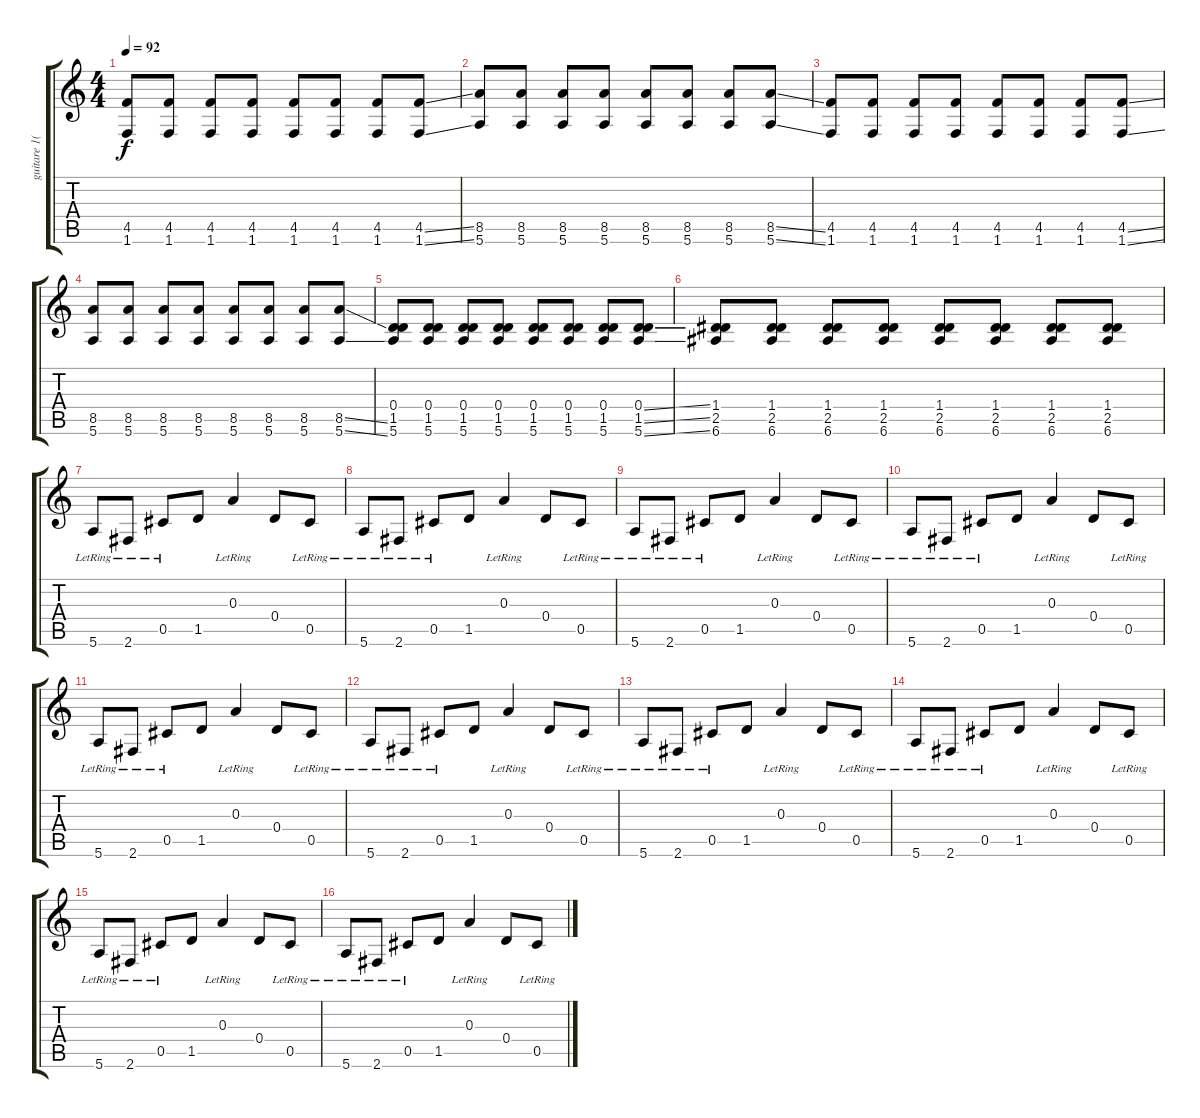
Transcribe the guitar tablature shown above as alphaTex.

\track ("guitare 1(Ben)" "guitare 1(") {instrument electricguitarclean}
\staff {score tabs}
\tuning (E4 B3 A3 D3 Db3 E2) {hide}
\ts (4 4)
\tempo 92
\clef g2
\ks c
(4.5 1.6).8{dy f instrument distortionguitar} (4.5 1.6).8 (4.5 1.6).8 (4.5 1.6).8 (4.5 1.6).8 (4.5 1.6).8 (4.5 1.6).8 (4.5{ss} 1.6{ss}).8 |
(8.5 5.6).8 (8.5 5.6).8 (8.5 5.6).8 (8.5 5.6).8 (8.5 5.6).8 (8.5 5.6).8 (8.5 5.6).8 (8.5{ss} 5.6{ss}).8 |
(4.5 1.6).8{instrument distortionguitar} (4.5 1.6).8 (4.5 1.6).8 (4.5 1.6).8 (4.5 1.6).8 (4.5 1.6).8 (4.5 1.6).8 (4.5{ss} 1.6{ss}).8 |
(8.5 5.6).8 (8.5 5.6).8 (8.5 5.6).8 (8.5 5.6).8 (8.5 5.6).8 (8.5 5.6).8 (8.5 5.6).8 (8.5{ss} 5.6{ss}).8 |
(0.4 1.5 5.6).8 (0.4 1.5 5.6).8 (0.4 1.5 5.6).8 (0.4 1.5 5.6).8 (0.4 1.5 5.6).8 (0.4 1.5 5.6).8 (0.4 1.5 5.6).8 (0.4{ss} 1.5{ss} 5.6{ss}).8 |
(1.4 2.5 6.6).8 (1.4 2.5 6.6).8 (1.4 2.5 6.6).8 (1.4 2.5 6.6).8 (1.4 2.5 6.6).8 (1.4 2.5 6.6).8 (1.4 2.5 6.6).8 (1.4 2.5 6.6).8 |
5.6{lr}.8{instrument electricguitarclean} 2.6{lr}.8 0.5{lr}.8 1.5.8 0.3{lr}.4 0.4.8 0.5{lr}.8 |
5.6{lr}.8 2.6{lr}.8 0.5{lr}.8 1.5.8 0.3{lr}.4 0.4.8 0.5{lr}.8 |
5.6{lr}.8 2.6{lr}.8 0.5{lr}.8 1.5.8 0.3{lr}.4 0.4.8 0.5{lr}.8 |
5.6{lr}.8 2.6{lr}.8 0.5{lr}.8 1.5.8 0.3{lr}.4 0.4.8 0.5{lr}.8 |
5.6{lr}.8 2.6{lr}.8 0.5{lr}.8 1.5.8 0.3{lr}.4 0.4.8 0.5{lr}.8 |
5.6{lr}.8 2.6{lr}.8 0.5{lr}.8 1.5.8 0.3{lr}.4 0.4.8 0.5{lr}.8 |
5.6{lr}.8 2.6{lr}.8 0.5{lr}.8 1.5.8 0.3{lr}.4 0.4.8 0.5{lr}.8 |
5.6{lr}.8 2.6{lr}.8 0.5{lr}.8 1.5.8 0.3{lr}.4 0.4.8 0.5{lr}.8 |
5.6{lr}.8 2.6{lr}.8 0.5{lr}.8 1.5.8 0.3{lr}.4 0.4.8 0.5{lr}.8 |
5.6{lr}.8 2.6{lr}.8 0.5{lr}.8 1.5.8 0.3{lr}.4 0.4.8 0.5{lr}.8
